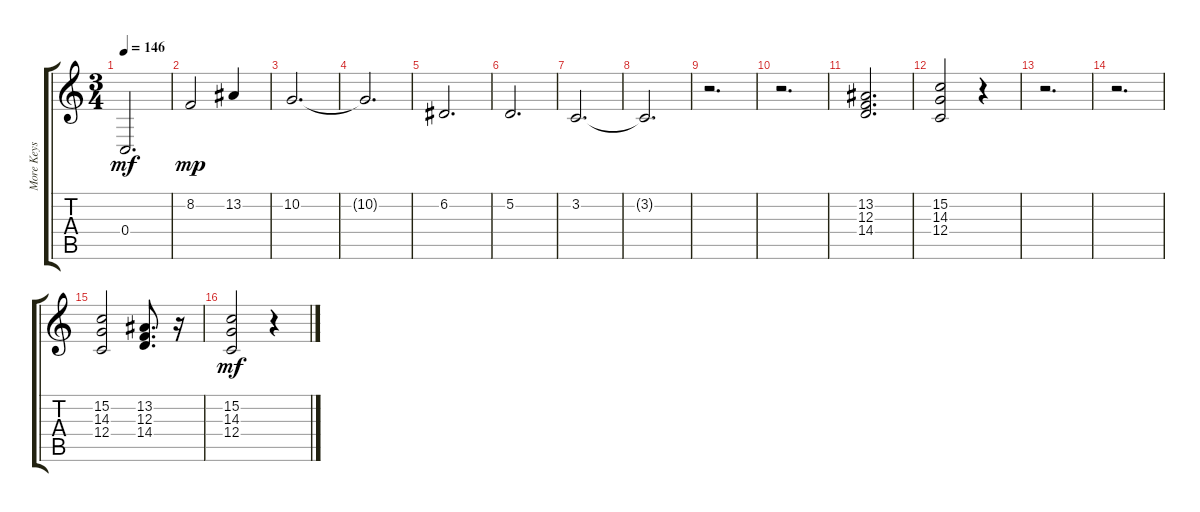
\track ("More Keys" "More Keys") {instrument stringensemble1}
\staff {score tabs}
\tuning (D4 A3 F3 C3 G2 C2) {hide}
\ts (3 4)
\tempo 146
\clef g2
\ks c
0.4.2{d dy mf} |
8.2.2{dy mp} 13.2.4 |
10.2.2{d} |
10.2{t}.2{d} |
6.2.2{d} |
5.2.2{d} |
3.2.2{d} |
3.2{t}.2{d} |
r.2{d} |
r.2{d} |
(13.2 12.3 14.4).2{d} |
(15.2 14.3 12.4).2 r.4 |
r.2{d} |
r.2{d} |
(15.2 14.3 12.4).2 (13.2 12.3 14.4).8{d} r.16 |
(15.2 14.3 12.4).2{dy mf} r.4
